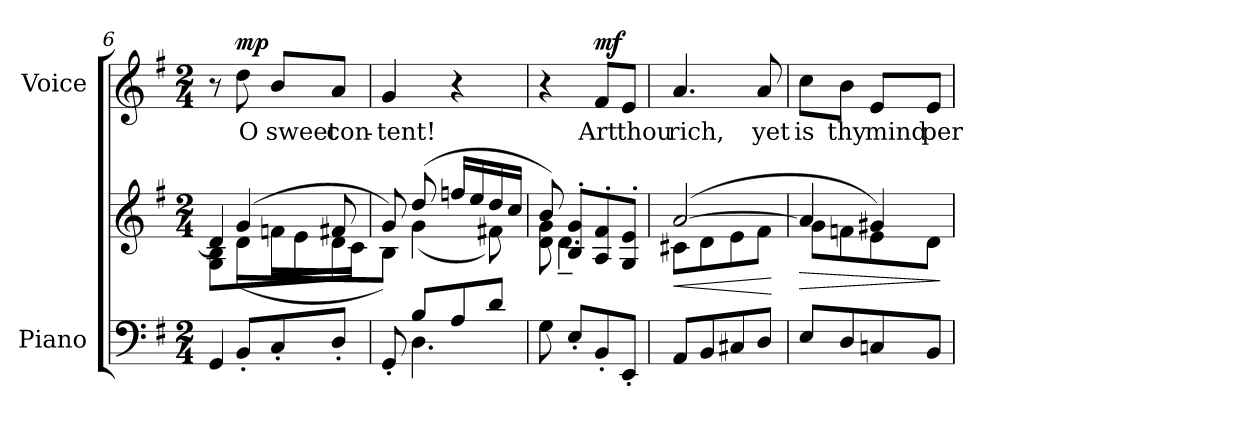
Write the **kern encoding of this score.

**kern	**kern	**dynam	**kern	**text	**dynam
*part2	*part2	*part2	*part1	*part1	*part1
*staff3	*staff2	*staff2/3	*staff1	*staff1	*staff1
*I"Piano	*	*	*I"Voice	*	*
*I'Pno	*	*	*	*	*
*clefF4	*clefG2	*	*clefG2	*	*
*k[f#]	*k[f#]	*	*k[f#]	*	*
*M2/4	*M2/4	*	*M2/4	*	*
=6	=6	=6	=6	=6	=6
*	*^	*	*	*	*
8GG/J	8d/J]	8G\ 8B\J	.	8r	.	.
!	!	!	!	!	!LO:LY:b	!LO:DY:a
8BB'/L	(>4g/	(<8d\L	.	8dd\	O	mp
!	!	!	!	!	!LO:LY:b	!
8C'/	.	16fn\L	.	8b/L	sweet	.
.	.	16e\	.	.	.	.
!	!	!	!	!	!LO:LY:b	!
8D'/J	8f#X/	16d\	.	8a/J	con-	.
.	.	16c\J	.	.	.	.
=7	=7	=7	=7	=7	=7	=7
*^	*	*	*	*	*	*
!	!	!	!	!	!	!LO:LY:b	!
8GG'/	8ryy	8g/)	8B\J)	.	4g/	-tent!	.
8B/L	4.D\	(>8dd/	(<4g\	.	.	.	.
8A/	.	16ffn/LL	.	.	4r	.	.
.	.	16ee/	.	.	.	.	.
8d/J	.	16dd/	8f#X\)	.	.	.	.
.	.	16cc/JJ	.	.	.	.	.
*v	*v	*	*	*	*	*	*
=8	=8	=8	=8	=8	=8	=8
8G\	8b/)	8d\ 8g\	.	4r	.	.
8E'/L	8B/' 8g/'L	4.d~\	.	.	.	.
!	!	!	!	!	!LO:LY:b	!LO:DY:a
8BB'/	8A/' 8f#/'	.	.	8f#/L	Art	mf
!	!	!	!	!	!LO:LY:b	!
8EE'/J	8G/' 8e/'J	.	.	8e/J	thou	.
=9	=9	=9	=9	=9	=9	=9
!	!	!	!LO:HP:b	!	!LO:LY:b	!
8AA/L	(>[2a/	8c#X\L	<	4.a/	rich,	.
8BB/	.	8d\	.	.	.	.
8C#X/	.	8e\	.	.	.	.
!	!	!	!	!	!LO:LY:b	!
8D/J	.	8f#\J	.	8a/	yet	.
*	*v	*v	*	*	*	*
.	.	[	.	.	.
!!LO:LB:g=z
=10	=10	=10	=10	=10	=10
!	!	!LO:HP:b	!	!LO:LY:b	!
*	*^	*	*	*	*
8E/L	4a/]	8g\L	>	8cc\L	is	.
!	!	!	!	!	!LO:LY:b	!
8D/	.	8fn\	.	8b\J	thy	.
!	!	!	!	!	!LO:LY:b	!
8Cn/	4g#X/)	8e\	.	8e/L	mind	.
!	!	!	!	!	!LO:LY:b	!
8BB/J	.	8d\J	.	8e/J	per-	.
*	*v	*v	*	*	*	*
.	.	]	.	.	.
=	=	=	=	=	=
*-	*-	*-	*-	*-	*-
